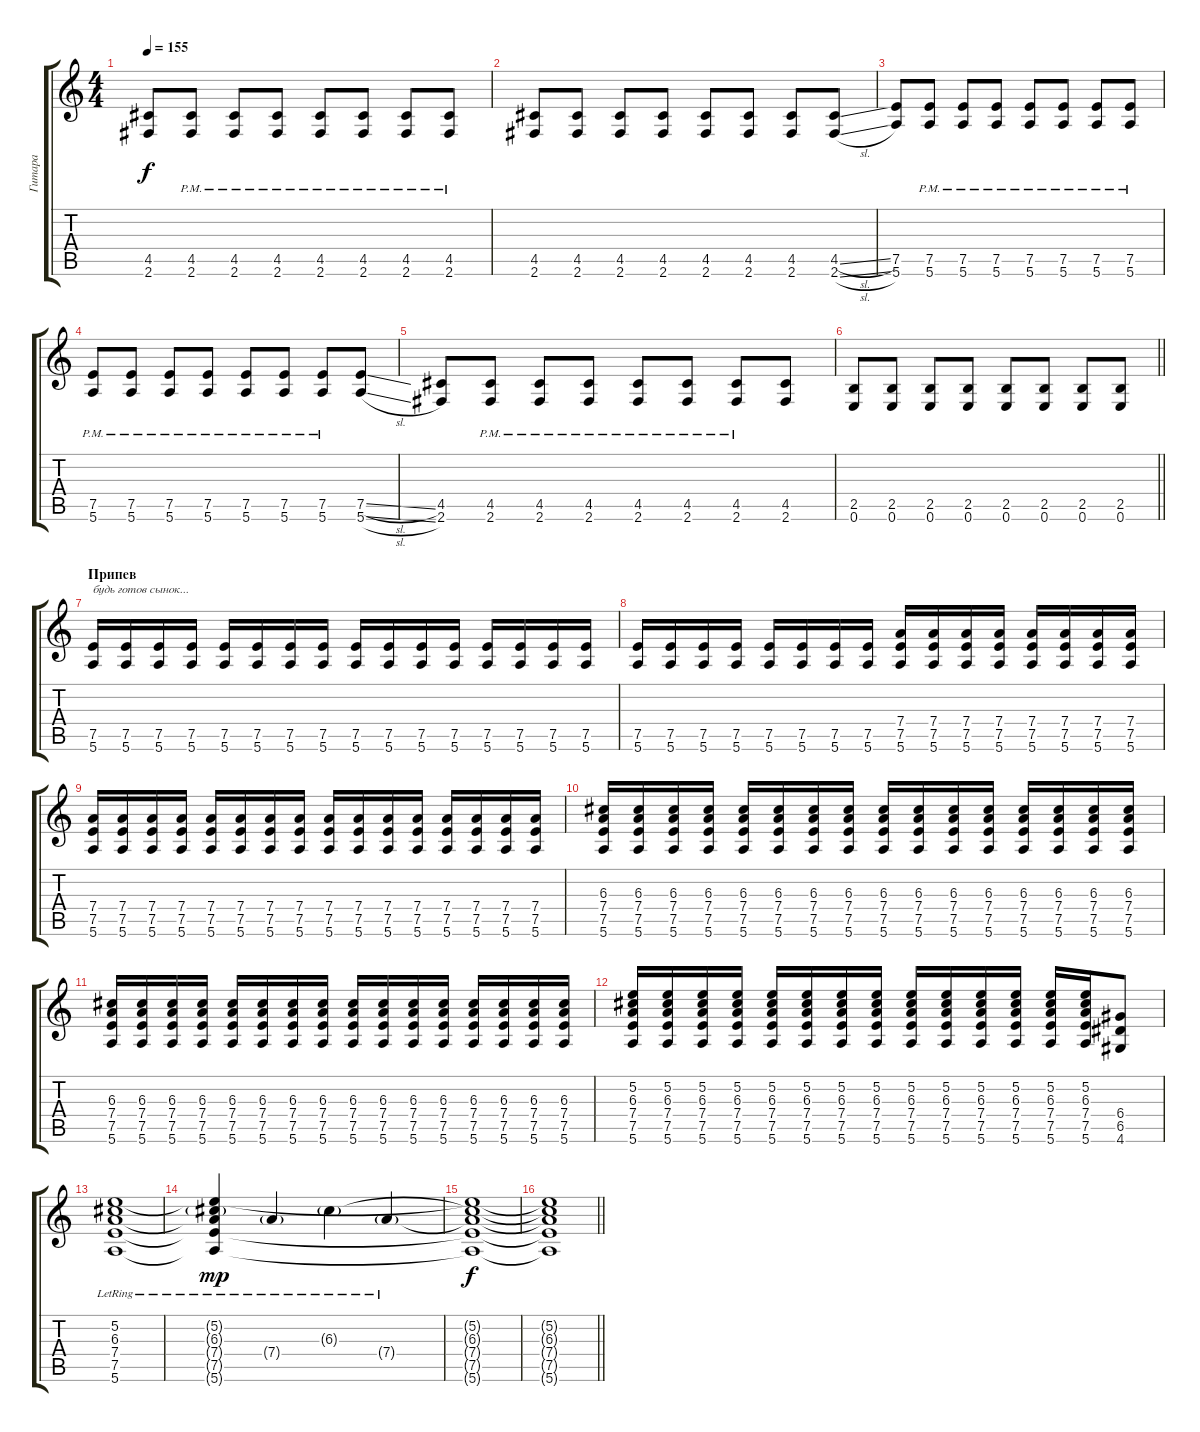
\track ("Гитара" "Гитара") {instrument overdrivenguitar}
\staff {score tabs}
\tuning (E4 B3 G3 D3 A2 E2) {hide}
\ts (4 4)
\tempo 155
\clef g2
\ks c
(4.5 2.6).8{dy f} (4.5{pm} 2.6{pm}).8 (4.5{pm} 2.6{pm}).8 (4.5{pm} 2.6{pm}).8 (4.5{pm} 2.6{pm}).8 (4.5{pm} 2.6{pm}).8 (4.5{pm} 2.6{pm}).8 (4.5{pm} 2.6{pm}).8 |
(4.5 2.6).8 (4.5 2.6).8 (4.5 2.6).8 (4.5 2.6).8 (4.5 2.6).8 (4.5 2.6).8 (4.5 2.6).8 (4.5{sl} 2.6{sl}).8 |
(7.5 5.6).8 (7.5{pm} 5.6{pm}).8 (7.5{pm} 5.6{pm}).8 (7.5{pm} 5.6{pm}).8 (7.5{pm} 5.6{pm}).8 (7.5{pm} 5.6{pm}).8 (7.5{pm} 5.6{pm}).8 (7.5{pm} 5.6{pm}).8 |
(7.5{pm} 5.6{pm}).8 (7.5{pm} 5.6{pm}).8 (7.5{pm} 5.6{pm}).8 (7.5{pm} 5.6{pm}).8 (7.5{pm} 5.6{pm}).8 (7.5{pm} 5.6{pm}).8 (7.5{pm} 5.6{pm}).8 (7.5{sl} 5.6{sl}).8 |
(4.5 2.6).8 (4.5{pm} 2.6{pm}).8 (4.5{pm} 2.6{pm}).8 (4.5{pm} 2.6{pm}).8 (4.5{pm} 2.6{pm}).8 (4.5{pm} 2.6{pm}).8 (4.5{pm} 2.6{pm}).8 (4.5 2.6).8 |
\barLineRight lightlight
(2.5 0.6).8 (2.5 0.6).8 (2.5 0.6).8 (2.5 0.6).8 (2.5 0.6).8 (2.5 0.6).8 (2.5 0.6).8 (2.5 0.6).8 |
\section ("" "Припев")
(7.5 5.6).16{txt "будь готов сынок..."} (7.5 5.6).16 (7.5 5.6).16 (7.5 5.6).16 (7.5 5.6).16 (7.5 5.6).16 (7.5 5.6).16 (7.5 5.6).16 (7.5 5.6).16 (7.5 5.6).16 (7.5 5.6).16 (7.5 5.6).16 (7.5 5.6).16 (7.5 5.6).16 (7.5 5.6).16 (7.5 5.6).16 |
(7.5 5.6).16 (7.5 5.6).16 (7.5 5.6).16 (7.5 5.6).16 (7.5 5.6).16 (7.5 5.6).16 (7.5 5.6).16 (7.5 5.6).16 (7.4 7.5 5.6).16 (7.4 7.5 5.6).16 (7.4 7.5 5.6).16 (7.4 7.5 5.6).16 (7.4 7.5 5.6).16 (7.4 7.5 5.6).16 (7.4 7.5 5.6).16 (7.4 7.5 5.6).16 |
(7.4 7.5 5.6).16 (7.4 7.5 5.6).16 (7.4 7.5 5.6).16 (7.4 7.5 5.6).16 (7.4 7.5 5.6).16 (7.4 7.5 5.6).16 (7.4 7.5 5.6).16 (7.4 7.5 5.6).16 (7.4 7.5 5.6).16 (7.4 7.5 5.6).16 (7.4 7.5 5.6).16 (7.4 7.5 5.6).16 (7.4 7.5 5.6).16 (7.4 7.5 5.6).16 (7.4 7.5 5.6).16 (7.4 7.5 5.6).16 |
(6.3 7.4 7.5 5.6).16 (6.3 7.4 7.5 5.6).16 (6.3 7.4 7.5 5.6).16 (6.3 7.4 7.5 5.6).16 (6.3 7.4 7.5 5.6).16 (6.3 7.4 7.5 5.6).16 (6.3 7.4 7.5 5.6).16 (6.3 7.4 7.5 5.6).16 (6.3 7.4 7.5 5.6).16 (6.3 7.4 7.5 5.6).16 (6.3 7.4 7.5 5.6).16 (6.3 7.4 7.5 5.6).16 (6.3 7.4 7.5 5.6).16 (6.3 7.4 7.5 5.6).16 (6.3 7.4 7.5 5.6).16 (6.3 7.4 7.5 5.6).16 |
(6.3 7.4 7.5 5.6).16 (6.3 7.4 7.5 5.6).16 (6.3 7.4 7.5 5.6).16 (6.3 7.4 7.5 5.6).16 (6.3 7.4 7.5 5.6).16 (6.3 7.4 7.5 5.6).16 (6.3 7.4 7.5 5.6).16 (6.3 7.4 7.5 5.6).16 (6.3 7.4 7.5 5.6).16 (6.3 7.4 7.5 5.6).16 (6.3 7.4 7.5 5.6).16 (6.3 7.4 7.5 5.6).16 (6.3 7.4 7.5 5.6).16 (6.3 7.4 7.5 5.6).16 (6.3 7.4 7.5 5.6).16 (6.3 7.4 7.5 5.6).16 |
(5.2 6.3 7.4 7.5 5.6).16 (5.2 6.3 7.4 7.5 5.6).16 (5.2 6.3 7.4 7.5 5.6).16 (5.2 6.3 7.4 7.5 5.6).16 (5.2 6.3 7.4 7.5 5.6).16 (5.2 6.3 7.4 7.5 5.6).16 (5.2 6.3 7.4 7.5 5.6).16 (5.2 6.3 7.4 7.5 5.6).16 (5.2 6.3 7.4 7.5 5.6).16 (5.2 6.3 7.4 7.5 5.6).16 (5.2 6.3 7.4 7.5 5.6).16 (5.2 6.3 7.4 7.5 5.6).16 (5.2 6.3 7.4 7.5 5.6).16 (5.2 6.3 7.4 7.5 5.6).16 (6.4 6.5 4.6).8 |
(5.2{lr} 6.3{lr} 7.4{lr} 7.5{lr} 5.6{lr}).1 |
(5.2{t} 6.3{g lr} 7.4{t} 7.5{t} 5.6{t}).4{dy mp} 7.4{g lr}.4 6.3{g lr}.4 7.4{g lr}.4 |
(5.2{t} 6.3{t} 7.4{t} 7.5{t} 5.6{t}).1{dy f} |
\barLineRight lightlight
(5.2{t} 6.3{t} 7.4{t} 7.5{t} 5.6{t}).1
